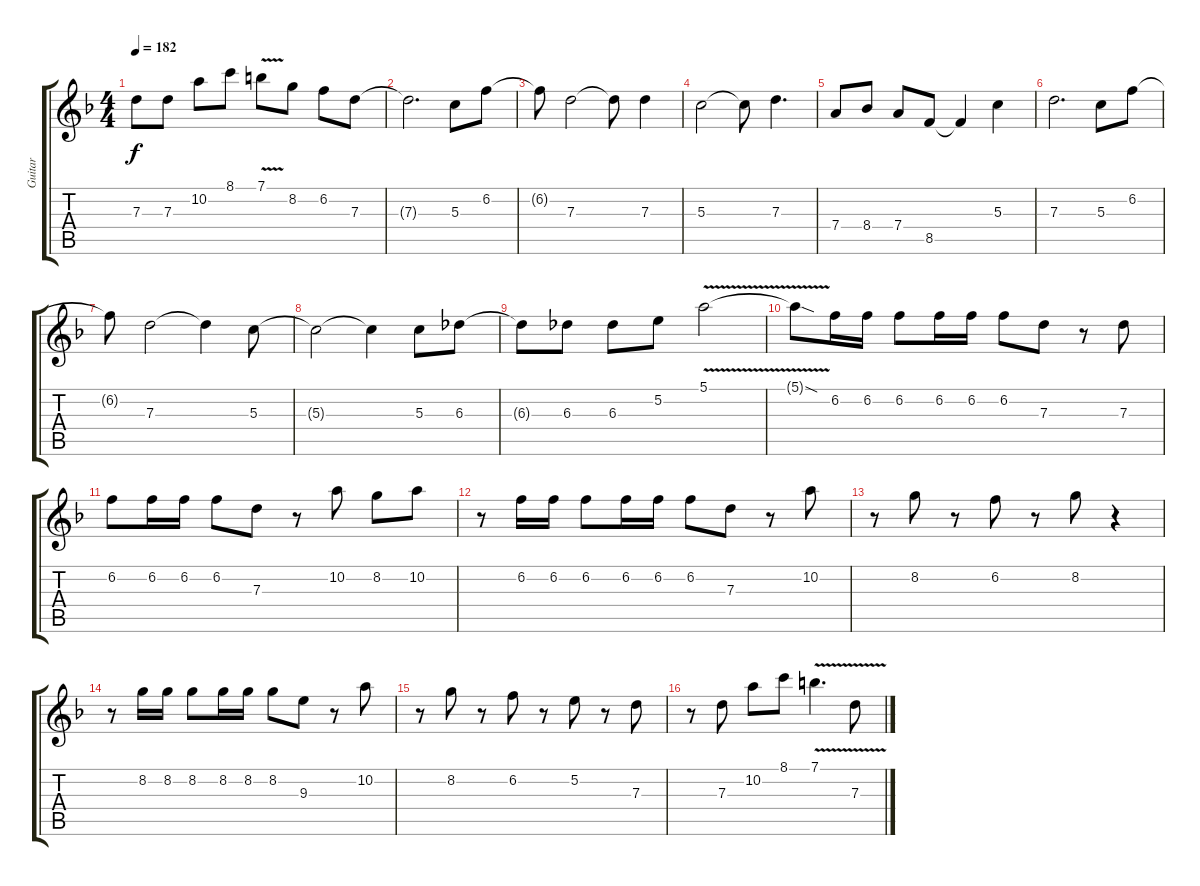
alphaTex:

\track ("Guitar" "Guitar") {instrument distortionguitar}
\staff {score tabs}
\tuning (E4 B3 G3 D3 A2 E2) {hide}
\ts (4 4)
\tempo 182
\clef g2
\ks dminor
7.3{t}.8{dy f} 7.3.8 10.2.8 8.1.8 7.1{v}.8 8.2.8 6.2.8 7.3.8{volume 12} |
7.3{t}.2{d} 5.3.8 6.2.8 |
6.2{t}.8 7.3.2 7.3{t}.8 7.3.4 |
5.3.2 5.3{t}.8 7.3.4{d} |
7.4.8 8.4.8 7.4.8 8.5.8 8.5{t}.4 5.3.4 |
7.3.2{d} 5.3.8 6.2.8 |
6.2{t}.8 7.3.2 7.3{t}.4 5.3.8 |
5.3{t}.2 5.3{t}.4 5.3.8 6.3.8 |
6.3{t}.8 6.3.8 6.3.8 5.2.8 5.1{v}.2{volume 13} |
5.1{sod t}.8 6.2.16 6.2.16 6.2.8 6.2.16 6.2.16 6.2.8 7.3.8 r.8 7.3.8 |
6.2.8 6.2.16 6.2.16 6.2.8 7.3.8 r.8 10.2.8 8.2.8 10.2.8 |
r.8 6.2.16 6.2.16 6.2.8 6.2.16 6.2.16 6.2.8 7.3.8 r.8 10.2.8 |
r.8 8.2.8 r.8 6.2.8 r.8 8.2.8 r.4 |
r.8 8.2.16 8.2.16 8.2.8 8.2.16 8.2.16 8.2.8 9.3.8 r.8 10.2.8 |
r.8 8.2.8 r.8 6.2.8 r.8 5.2.8 r.8 7.3.8 |
r.8 7.3.8 10.2.8 8.1.8 7.1{v}.4{d} 7.3{v}.8
